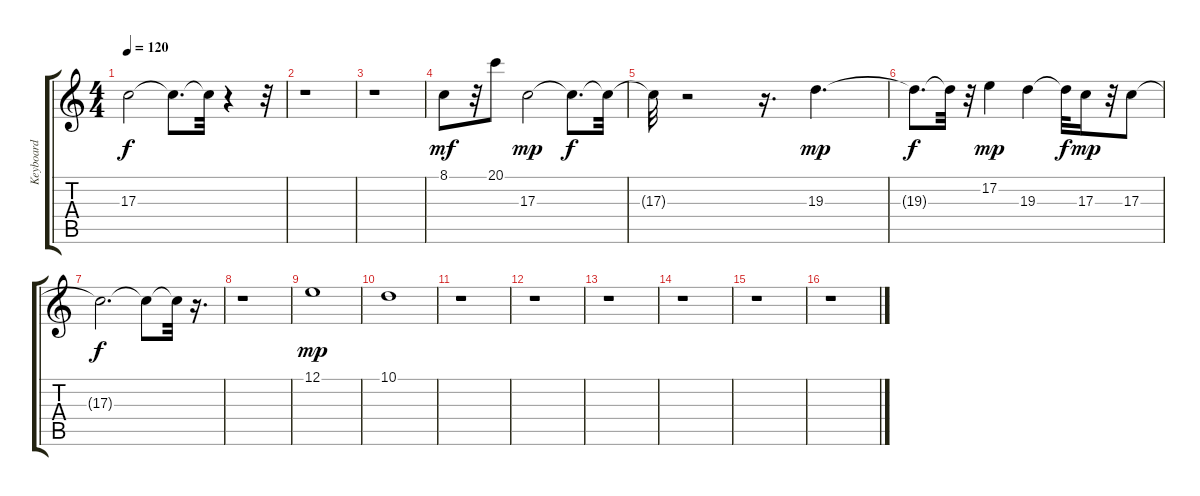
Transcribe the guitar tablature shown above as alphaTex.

\track ("Keyboard" "Keyboard") {instrument lead2sawtooth}
\staff {score tabs}
\tuning (E4 B3 G3 D3 A2 E2) {hide}
\ts (4 4)
\tempo 120
\clef g2
\ks c
17.3{t}.2{dy f} 17.3{t}.8{d} 17.3{t}.32 r.4 r.32 |
r.1 |
r.1 |
8.1.8{dy mf} r.32 20.1.8 17.3.2{dy mp} 17.3{t}.8{d dy f} 17.3{t}.32 |
17.3{t}.32 r.2 r.16{d} 19.3.4{d dy mp} |
19.3{t}.8{d dy f} 19.3{t}.32 r.32 17.2.4{dy mp} 19.3.4 19.3{t}.32{dy f} 17.3.16{dy mp} r.32 17.3.8 |
17.3{t}.2{d dy f} 17.3{t}.8 17.3{t}.32 r.16{d} |
r.1 |
12.1.1{dy mp} |
10.1.1 |
r.1 |
r.1 |
r.1 |
r.1 |
r.1 |
r.1
